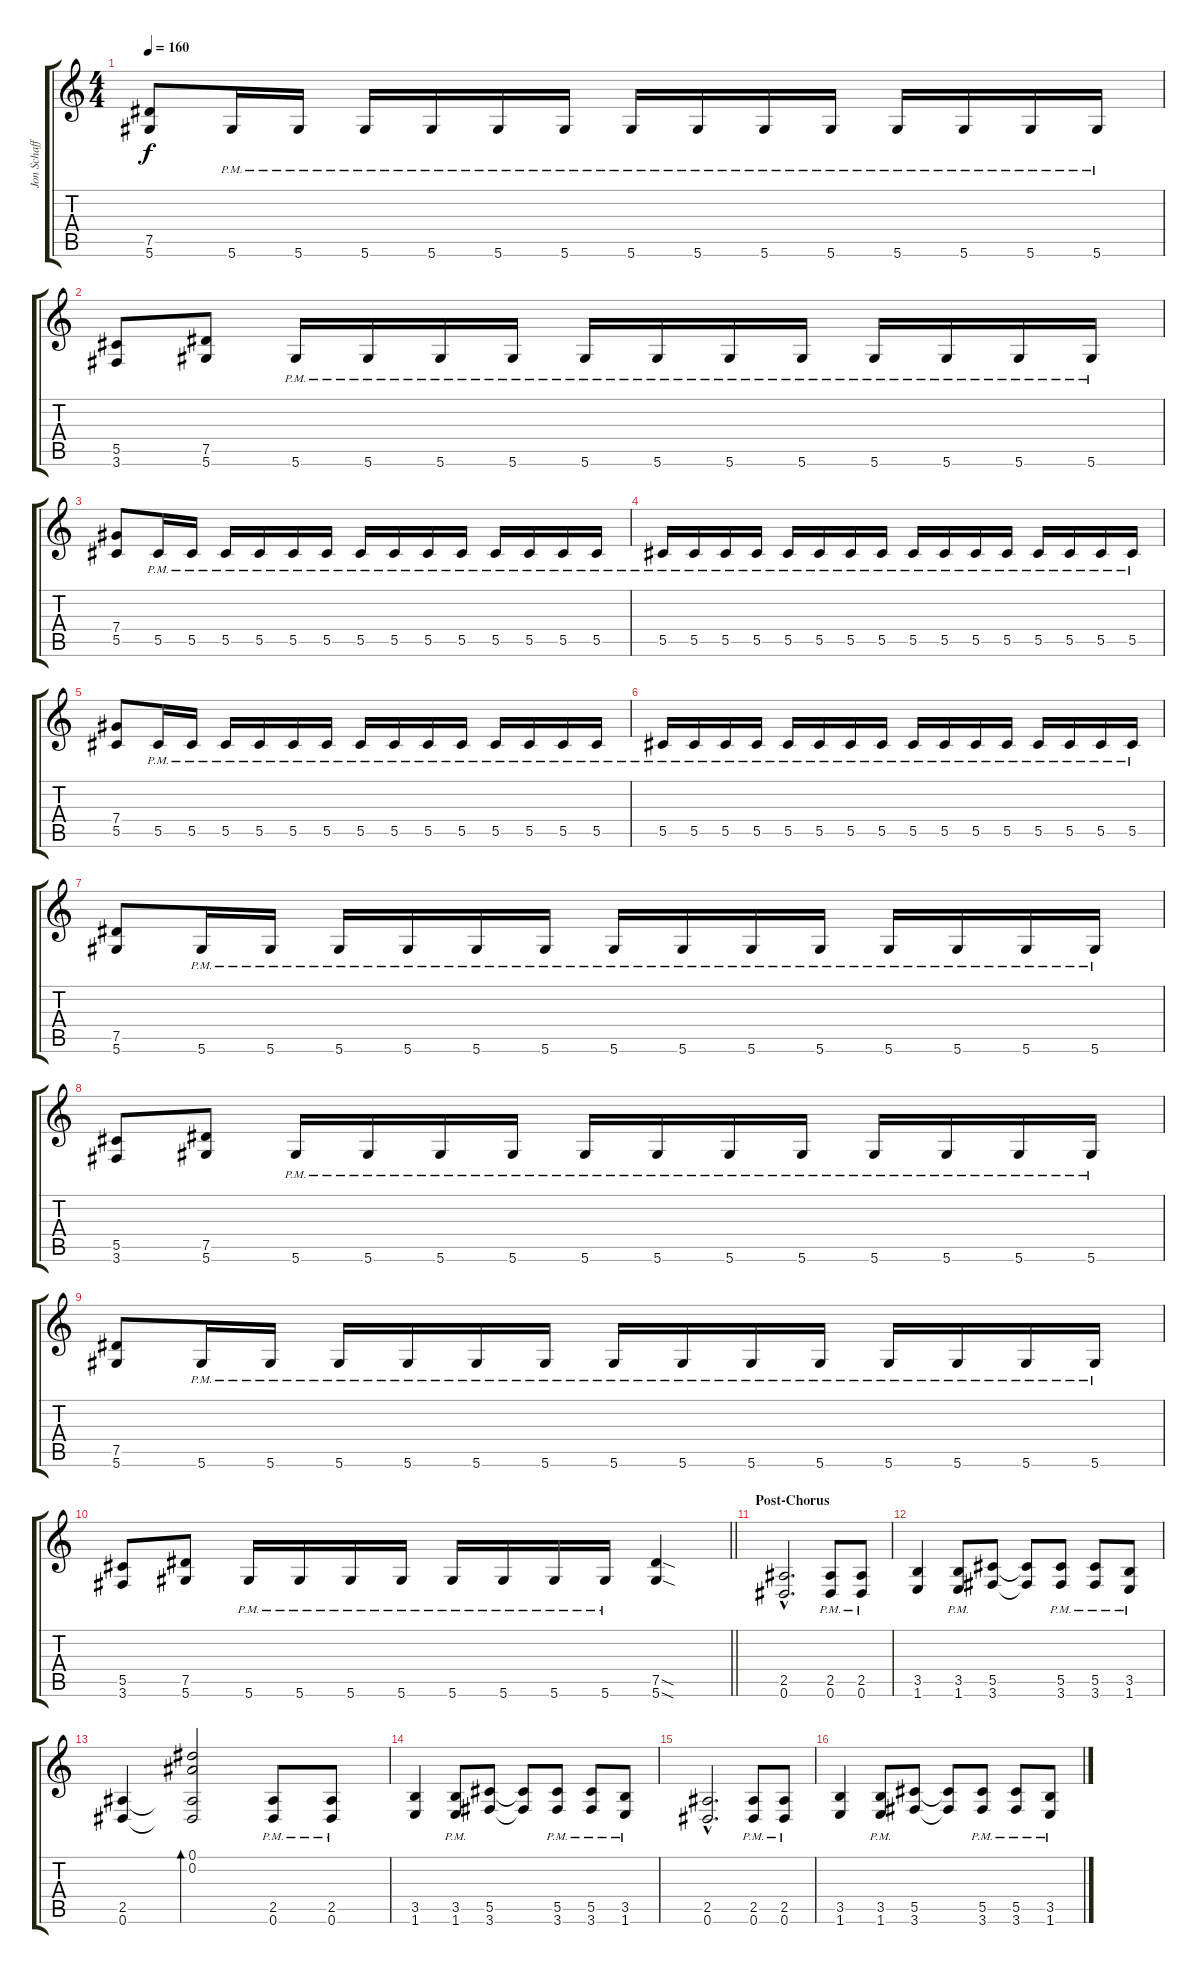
\track ("Jon Schaffer" "Jon Schaff") {instrument distortionguitar}
\staff {score tabs}
\tuning (Eb4 Bb3 Gb3 Db3 Ab2 Eb2) {hide}
\ts (4 4)
\tempo 160
\clef g2
\ks c
(7.5 5.6).8{dy f} 5.6{pm}.16 5.6{pm}.16 5.6{pm}.16 5.6{pm}.16 5.6{pm}.16 5.6{pm}.16 5.6{pm}.16 5.6{pm}.16 5.6{pm}.16 5.6{pm}.16 5.6{pm}.16 5.6{pm}.16 5.6{pm}.16 5.6{pm}.16 |
(5.5 3.6).8 (7.5 5.6).8 5.6{pm}.16 5.6{pm}.16 5.6{pm}.16 5.6{pm}.16 5.6{pm}.16 5.6{pm}.16 5.6{pm}.16 5.6{pm}.16 5.6{pm}.16 5.6{pm}.16 5.6{pm}.16 5.6{pm}.16 |
(7.4 5.5).8 5.5{pm}.16 5.5{pm}.16 5.5{pm}.16 5.5{pm}.16 5.5{pm}.16 5.5{pm}.16 5.5{pm}.16 5.5{pm}.16 5.5{pm}.16 5.5{pm}.16 5.5{pm}.16 5.5{pm}.16 5.5{pm}.16 5.5{pm}.16 |
5.5{pm}.16 5.5{pm}.16 5.5{pm}.16 5.5{pm}.16 5.5{pm}.16 5.5{pm}.16 5.5{pm}.16 5.5{pm}.16 5.5{pm}.16 5.5{pm}.16 5.5{pm}.16 5.5{pm}.16 5.5{pm}.16 5.5{pm}.16 5.5{pm}.16 5.5{pm}.16 |
(7.4 5.5).8 5.5{pm}.16 5.5{pm}.16 5.5{pm}.16 5.5{pm}.16 5.5{pm}.16 5.5{pm}.16 5.5{pm}.16 5.5{pm}.16 5.5{pm}.16 5.5{pm}.16 5.5{pm}.16 5.5{pm}.16 5.5{pm}.16 5.5{pm}.16 |
5.5{pm}.16 5.5{pm}.16 5.5{pm}.16 5.5{pm}.16 5.5{pm}.16 5.5{pm}.16 5.5{pm}.16 5.5{pm}.16 5.5{pm}.16 5.5{pm}.16 5.5{pm}.16 5.5{pm}.16 5.5{pm}.16 5.5{pm}.16 5.5{pm}.16 5.5{pm}.16 |
(7.5 5.6).8 5.6{pm}.16 5.6{pm}.16 5.6{pm}.16 5.6{pm}.16 5.6{pm}.16 5.6{pm}.16 5.6{pm}.16 5.6{pm}.16 5.6{pm}.16 5.6{pm}.16 5.6{pm}.16 5.6{pm}.16 5.6{pm}.16 5.6{pm}.16 |
(5.5 3.6).8 (7.5 5.6).8 5.6{pm}.16 5.6{pm}.16 5.6{pm}.16 5.6{pm}.16 5.6{pm}.16 5.6{pm}.16 5.6{pm}.16 5.6{pm}.16 5.6{pm}.16 5.6{pm}.16 5.6{pm}.16 5.6{pm}.16 |
(7.5 5.6).8 5.6{pm}.16 5.6{pm}.16 5.6{pm}.16 5.6{pm}.16 5.6{pm}.16 5.6{pm}.16 5.6{pm}.16 5.6{pm}.16 5.6{pm}.16 5.6{pm}.16 5.6{pm}.16 5.6{pm}.16 5.6{pm}.16 5.6{pm}.16 |
\barLineRight lightlight
(5.5 3.6).8 (7.5 5.6).8 5.6{pm}.16 5.6{pm}.16 5.6{pm}.16 5.6{pm}.16 5.6{pm}.16 5.6{pm}.16 5.6{pm}.16 5.6{pm}.16 (7.5{sod} 5.6{sod}).4 |
\section ("" "Post-Chorus")
(2.5{hac} 0.6{hac}).2{d} (2.5{pm} 0.6{pm}).8 (2.5{pm} 0.6{pm}).8 |
(3.5 1.6).4 (3.5{pm} 1.6{pm}).8 (5.5 3.6).8 (5.5{t} 3.6{t}).8 (5.5{pm} 3.6{pm}).8 (5.5{pm} 3.6{pm}).8 (3.5{pm} 1.6{pm}).8 |
(2.5 0.6).4 (0.1 0.2 2.5{t} 0.6{t}).2{bd 120} (2.5{pm} 0.6{pm}).8 (2.5{pm} 0.6{pm}).8 |
(3.5 1.6).4 (3.5{pm} 1.6{pm}).8 (5.5 3.6).8 (5.5{t} 3.6{t}).8 (5.5{pm} 3.6{pm}).8 (5.5{pm} 3.6{pm}).8 (3.5{pm} 1.6{pm}).8 |
(2.5{hac} 0.6{hac}).2{d} (2.5{pm} 0.6{pm}).8 (2.5{pm} 0.6{pm}).8 |
(3.5 1.6).4 (3.5{pm} 1.6{pm}).8 (5.5 3.6).8 (5.5{t} 3.6{t}).8 (5.5{pm} 3.6{pm}).8 (5.5{pm} 3.6{pm}).8 (3.5{pm} 1.6{pm}).8
